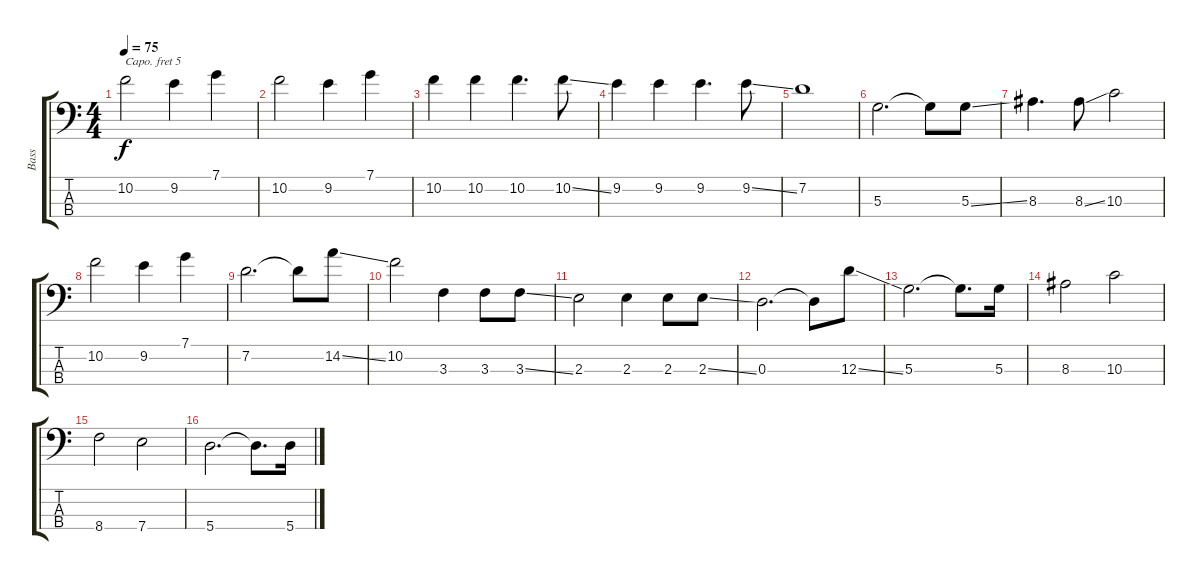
\track ("Bass" "Bass") {instrument acousticbass}
\staff {score tabs}
\capo 5
\tuning (G2 D2 A1 E1) {hide}
\ts (4 4)
\tempo 75
\clef f4
\ks c
10.2.2{dy f instrument acousticbass} 9.2.4 7.1.4 |
10.2.2 9.2.4 7.1.4 |
10.2.4 10.2.4 10.2.4{d} 10.2{ss}.8 |
9.2.4 9.2.4 9.2.4{d} 9.2{ss}.8 |
7.2.1 |
5.3.2{d} 5.3{t}.8 5.3{ss}.8 |
8.3.4{d} 8.3{ss}.8 10.3.2 |
10.2.2 9.2.4 7.1.4 |
7.2.2{d} 7.2{t}.8 14.2{ss}.8 |
10.2.2 3.3.4 3.3.8 3.3{ss}.8 |
2.3.2 2.3.4 2.3.8 2.3{ss}.8 |
0.3.2{d} 0.3{t}.8 12.3{ss}.8 |
5.3.2{d} 5.3{t}.8{d} 5.3.16 |
8.3.2 10.3.2 |
8.4.2 7.4.2 |
5.4.2{d} 5.4{t}.8{d} 5.4{ss}.16
